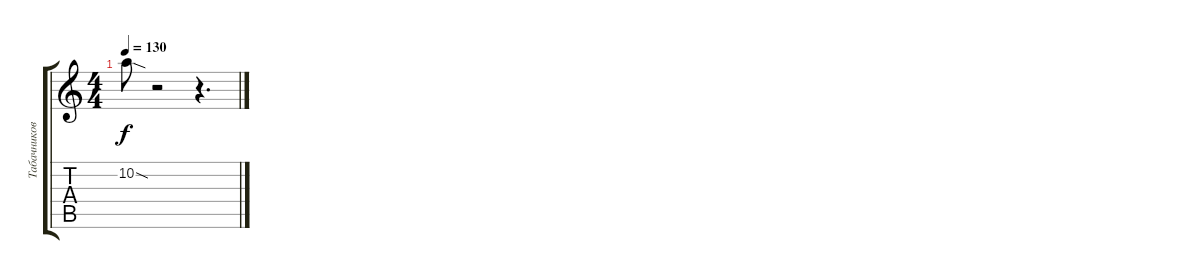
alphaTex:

\track ("Табачников" "Табачников") {instrument distortionguitar}
\staff {score tabs}
\tuning (E4 B3 G3 D3 A2 E2) {hide}
\ts (4 4)
\tempo 130
\clef g2
\ks c
10.2{sod}.8{dy f} r.2 r.4{d}
